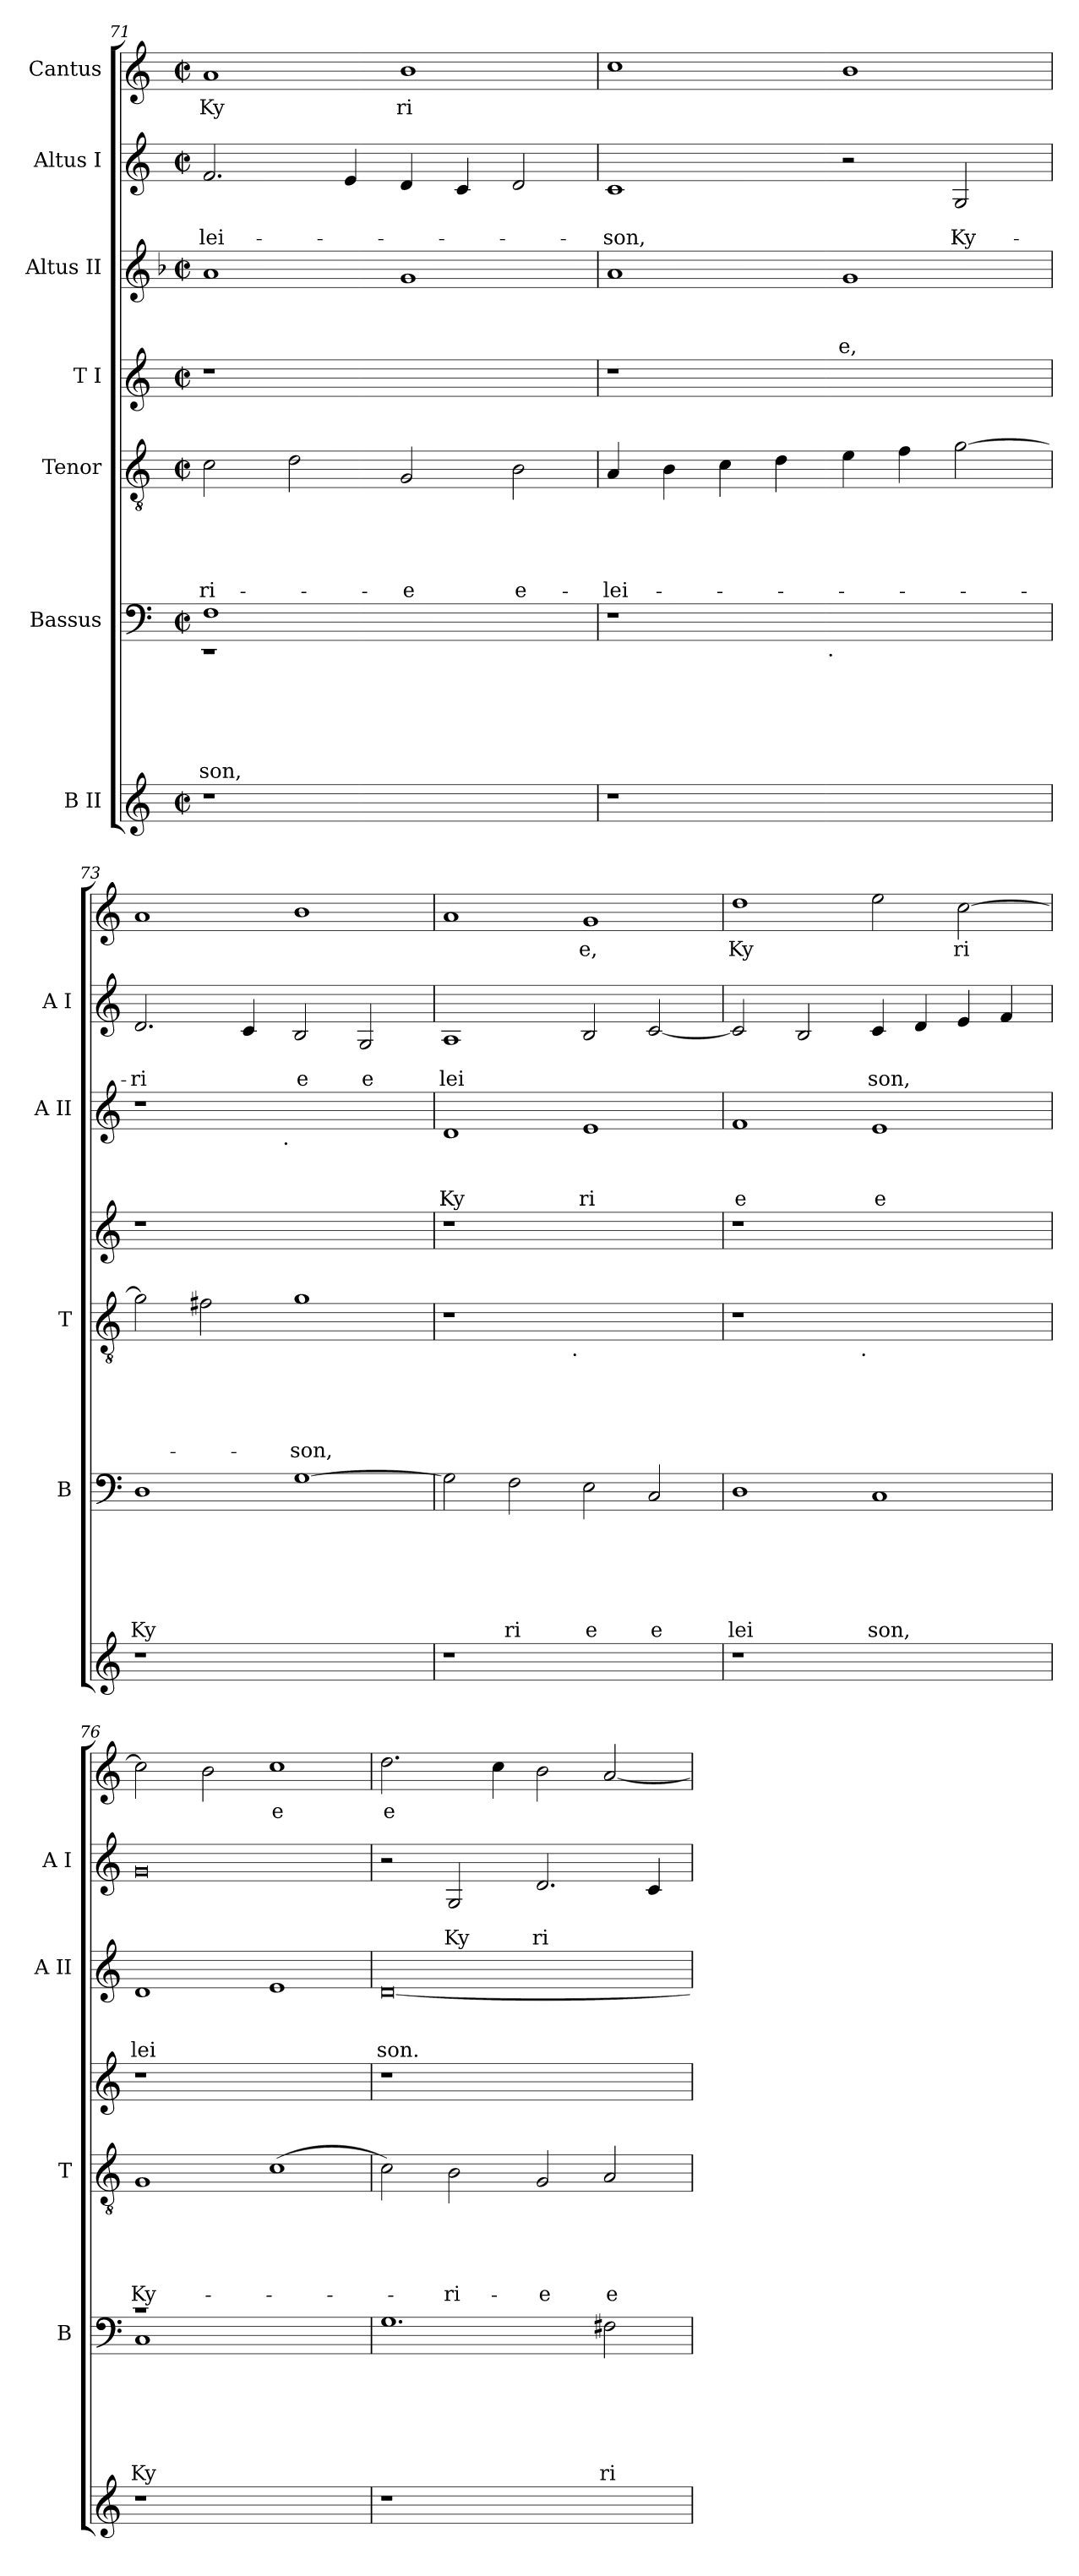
**kern	**kern	**text	**text	**text	**text	**text	**text	**kern	**text	**text	**text	**text	**text	**kern	**kern	**text	**text	**text	**kern	**text	**text	**kern	**text
*part7	*part6	*part6	*part6	*part6	*part6	*part6	*part6	*part5	*part5	*part5	*part5	*part5	*part5	*part4	*part3	*part3	*part3	*part3	*part2	*part2	*part2	*part1	*part1
*staff7	*staff6	*staff6	*staff6	*staff6	*staff6	*staff6	*staff6	*staff5	*staff5	*staff5	*staff5	*staff5	*staff5	*staff4	*staff3	*staff3	*staff3	*staff3	*staff2	*staff2	*staff2	*staff1	*staff1
*I"B II	*I"Bassus	*	*	*	*	*	*	*I"Tenor	*	*	*	*	*	*I"T I	*I"Altus II	*	*	*	*I"Altus I	*	*	*I"Cantus	*
*	*I'B	*	*	*	*	*	*	*I'T	*	*	*	*	*	*	*I'A II	*	*	*	*I'A I	*	*	*	*
*clefG2	*clefF4	*	*	*	*	*	*	*clefGv2	*	*	*	*	*	*clefG2	*clefG2	*	*	*	*clefG2	*	*	*clefG2	*
*k[]	*k[]	*	*	*	*	*	*	*k[]	*	*	*	*	*	*k[]	*k[b-]	*	*	*	*k[]	*	*	*k[]	*
*C:	*C:	*	*	*	*	*	*	*C:	*	*	*	*	*	*C:	*F:	*	*	*	*C:	*	*	*C:	*
*M2/2	*M2/2	*	*	*	*	*	*	*M2/2	*	*	*	*	*	*M2/2	*M2/2	*	*	*	*M2/2	*	*	*M2/2	*
*met(c|)	*met(c|)	*	*	*	*	*	*	*met(c|)	*	*	*	*	*	*met(c|)	*met(c|)	*	*	*	*met(c|)	*	*	*met(c|)	*
=71	=71	=71	=71	=71	=71	=71	=71	=71	=71	=71	=71	=71	=71	=71	=71	=71	=71	=71	=71	=71	=71	=71	=71
*	*^	*	*	*	*	*	*	*	*	*	*	*	*	*	*	*	*	*	*	*	*	*	*
!	!	!LO:N:vis=1	!	!	!	!	!	!LO:LY:b	!	!	!	!	!	!LO:LY:b	!	!	!	!	!	!	!	!LO:LY:b	!	!LO:LY:b
1r	1F	0rEE	.	.	.	.	.	-son,	2c\	.	.	.	.	-ri-	1r	1a	.	.	.	2.f/	.	lei-	1a	Ky
.	.	.	.	.	.	.	.	.	2d\	.	.	.	.	.	.	.	.	.	.	.	.	.	.	.
.	.	.	.	.	.	.	.	.	.	.	.	.	.	.	.	.	.	.	.	4e/	.	.	.	.
!	!	!	!	!	!	!	!	!	!	!	!	!	!	!LO:LY:b	!	!	!	!	!	!	!	!	!	!LO:LY:b
1ryy	1ryy	.	.	.	.	.	.	.	2G/	.	.	.	.	-e	1ryy	1g	.	.	.	4d/	.	.	1b	ri
.	.	.	.	.	.	.	.	.	.	.	.	.	.	.	.	.	.	.	.	4c/	.	.	.	.
!	!	!	!	!	!	!	!	!	!	!	!	!	!	!LO:LY:b	!	!	!	!	!	!	!	!	!	!
.	.	.	.	.	.	.	.	.	2B\	.	.	.	.	e-	.	.	.	.	.	2d/	.	.	.	.
=72	=72	=72	=72	=72	=72	=72	=72	=72	=72	=72	=72	=72	=72	=72	=72	=72	=72	=72	=72	=72	=72	=72	=72	=72
!	!	!	!	!	!	!	!	!	!	!	!	!	!	!LO:LY:b	!	!	!	!	!	!	!	!LO:LY:b	!	!
1r	1r	2ryy	.	.	.	.	.	.	4A/	.	.	.	.	-lei-	1r	1a	.	.	.	1c	.	-son,	1cc	.
.	.	.	.	.	.	.	.	.	4B\	.	.	.	.	.	.	.	.	.	.	.	.	.	.	.
.	.	4...ryy	.	.	.	.	.	.	4c\	.	.	.	.	.	.	.	.	.	.	.	.	.	.	.
.	.	.	.	.	.	.	.	.	4d\	.	.	.	.	.	.	.	.	.	.	.	.	.	.	.
!	!	!LO:TX:b:t=.	!	!	!	!	!	!	!	!	!	!	!	!	!	!	!	!	!	!	!	!	!	!
.	.	1ryy	.	.	.	.	.	.	.	.	.	.	.	.	.	.	.	.	.	.	.	.	.	.
!	!	!	!	!	!	!	!	!	!	!	!	!	!	!	!	!	!	!	!LO:LY:b	!	!	!	!	!
1ryy	1ryy	.	.	.	.	.	.	.	4e\	.	.	.	.	.	1ryy	1g	.	.	-e,	2r	.	.	1b	.
.	.	.	.	.	.	.	.	.	4f\	.	.	.	.	.	.	.	.	.	.	.	.	.	.	.
!	!	!	!	!	!	!	!	!	!	!	!	!	!	!	!	!	!	!	!	!	!	!LO:LY:b	!	!
.	.	.	.	.	.	.	.	.	[<2g\	.	.	.	.	.	.	.	.	.	.	2G/	.	Ky-	.	.
.	.	32ryy	.	.	.	.	.	.	.	.	.	.	.	.	.	.	.	.	.	.	.	.	.	.
*	*v	*v	*	*	*	*	*	*	*	*	*	*	*	*	*	*	*	*	*	*	*	*	*	*
!!LO:LB:g=z
=73	=73	=73	=73	=73	=73	=73	=73	=73	=73	=73	=73	=73	=73	=73	=73	=73	=73	=73	=73	=73	=73	=73	=73
*	*	*	*	*	*	*	*	*	*	*	*	*	*	*	*k[]	*	*	*	*	*	*	*	*
*	*	*	*	*	*	*	*	*	*	*	*	*	*	*	*C:	*	*	*	*	*	*	*	*
*	*^	*	*	*	*	*	*	*	*	*	*	*	*	*	*	*	*	*	*	*	*	*	*
!	!	!	!	!	!	!	!	!LO:LY:b	!	!	!	!	!	!	!	!	!	!	!	!	!	!LO:LY:b	!	!
*	*v	*v	*	*	*	*	*	*	*	*	*	*	*	*	*	*^	*	*	*	*	*	*	*	*
1r	1D	.	.	.	.	.	Ky	2g\]	.	.	.	.	.	1r	1r	2ryy	.	.	.	2.d/	.	-ri	1a	.
.	.	.	.	.	.	.	.	2f#\	.	.	.	.	.	.	.	4...ryy	.	.	.	.	.	.	.	.
.	.	.	.	.	.	.	.	.	.	.	.	.	.	.	.	.	.	.	.	4c/	.	.	.	.
!	!	!	!	!	!	!	!	!	!	!	!	!	!	!	!	!LO:TX:b:t=.	!	!	!	!	!	!	!	!
.	.	.	.	.	.	.	.	.	.	.	.	.	.	.	.	1ryy	.	.	.	.	.	.	.	.
!	!	!	!	!	!	!	!	!	!	!	!	!	!LO:LY:b	!	!	!	!	!	!	!	!	!LO:LY:b	!	!
1ryy	[>1G	.	.	.	.	.	.	1g	.	.	.	.	-son,	1ryy	1ryy	.	.	.	.	2B/	.	e	1b	.
!	!	!	!	!	!	!	!	!	!	!	!	!	!	!	!	!	!	!	!	!	!	!LO:LY:b	!	!
.	.	.	.	.	.	.	.	.	.	.	.	.	.	.	.	.	.	.	.	2G/	.	e	.	.
.	.	.	.	.	.	.	.	.	.	.	.	.	.	.	.	32ryy	.	.	.	.	.	.	.	.
=74	=74	=74	=74	=74	=74	=74	=74	=74	=74	=74	=74	=74	=74	=74	=74	=74	=74	=74	=74	=74	=74	=74	=74	=74
!	!	!	!	!	!	!	!	!	!	!	!	!	!	!	!	!	!	!	!LO:LY:b	!	!	!LO:LY:b	!	!
*	*	*	*	*	*	*	*	*^	*	*	*	*	*	*	*v	*v	*	*	*	*	*	*	*	*
1r	2G\]	.	.	.	.	.	.	1r	2ryy	.	.	.	.	.	1r	1d	.	.	Ky	1A	.	lei	1a	.
!	!	!	!	!	!	!	!LO:LY:b	!	!	!	!	!	!	!	!	!	!	!	!	!	!	!	!	!
.	2F\	.	.	.	.	.	ri	.	4...ryy	.	.	.	.	.	.	.	.	.	.	.	.	.	.	.
!	!	!	!	!	!	!	!	!	!LO:TX:b:t=.	!	!	!	!	!	!	!	!	!	!	!	!	!	!	!
.	.	.	.	.	.	.	.	.	1ryy	.	.	.	.	.	.	.	.	.	.	.	.	.	.	.
!	!	!	!	!	!	!	!LO:LY:b	!	!	!	!	!	!	!	!	!	!	!	!LO:LY:b	!	!	!	!	!LO:LY:b
1ryy	2E\	.	.	.	.	.	e	1ryy	.	.	.	.	.	.	1ryy	1e	.	.	ri	2B/	.	.	1g	e,
!	!	!	!	!	!	!	!LO:LY:b	!	!	!	!	!	!	!	!	!	!	!	!	!	!	!	!	!
.	2C/	.	.	.	.	.	e	.	.	.	.	.	.	.	.	.	.	.	.	[<2c/	.	.	.	.
.	.	.	.	.	.	.	.	.	32ryy	.	.	.	.	.	.	.	.	.	.	.	.	.	.	.
=75	=75	=75	=75	=75	=75	=75	=75	=75	=75	=75	=75	=75	=75	=75	=75	=75	=75	=75	=75	=75	=75	=75	=75	=75
!	!	!	!	!	!	!	!LO:LY:b	!	!	!	!	!	!	!	!	!	!	!	!LO:LY:b	!	!	!	!	!LO:LY:b
1r	1D	.	.	.	.	.	lei	1r	2ryy	.	.	.	.	.	1r	1f	.	.	e	2c/]	.	.	1dd	Ky
.	.	.	.	.	.	.	.	.	4...ryy	.	.	.	.	.	.	.	.	.	.	2B/	.	.	.	.
!	!	!	!	!	!	!	!	!	!LO:TX:b:t=.	!	!	!	!	!	!	!	!	!	!	!	!	!	!	!
.	.	.	.	.	.	.	.	.	1ryy	.	.	.	.	.	.	.	.	.	.	.	.	.	.	.
!	!	!	!	!	!	!	!LO:LY:b	!	!	!	!	!	!	!	!	!	!	!	!LO:LY:b	!	!	!LO:LY:b	!	!
1ryy	1C	.	.	.	.	.	son,	1ryy	.	.	.	.	.	.	1ryy	1e	.	.	e	4c/	.	son,	2ee\	.
.	.	.	.	.	.	.	.	.	.	.	.	.	.	.	.	.	.	.	.	4d/	.	.	.	.
!	!	!	!	!	!	!	!	!	!	!	!	!	!	!	!	!	!	!	!	!	!	!	!	!LO:LY:b
.	.	.	.	.	.	.	.	.	.	.	.	.	.	.	.	.	.	.	.	4e/	.	.	[>2cc\	ri
.	.	.	.	.	.	.	.	.	.	.	.	.	.	.	.	.	.	.	.	4f/	.	.	.	.
.	.	.	.	.	.	.	.	.	32ryy	.	.	.	.	.	.	.	.	.	.	.	.	.	.	.
=76	=76	=76	=76	=76	=76	=76	=76	=76	=76	=76	=76	=76	=76	=76	=76	=76	=76	=76	=76	=76	=76	=76	=76	=76
*	*^	*	*	*	*	*	*	*	*	*	*	*	*	*	*	*	*	*	*	*	*	*	*	*
!	!	!	!	!	!	!	!	!LO:LY:b	!	!	!	!	!	!	!LO:LY:b	!	!	!	!	!LO:LY:b	!	!	!	!	!
*	*	*	*	*	*	*	*	*	*v	*v	*	*	*	*	*	*	*	*	*	*	*	*	*	*	*
1r	1rc	1C	.	.	.	.	.	Ky	1G	.	.	.	.	Ky-	1r	1d	.	.	lei	0g	.	.	2cc\]	.
.	.	.	.	.	.	.	.	.	.	.	.	.	.	.	.	.	.	.	.	.	.	.	2b\	.
!	!	!	!	!	!	!	!	!	!	!	!	!	!	!	!	!	!	!	!	!	!	!	!	!LO:LY:b
1ryy	1ryy	1ryy	.	.	.	.	.	.	(>1c	.	.	.	.	.	1ryy	1e	.	.	.	.	.	.	1cc	e
=77	=77	=77	=77	=77	=77	=77	=77	=77	=77	=77	=77	=77	=77	=77	=77	=77	=77	=77	=77	=77	=77	=77	=77	=77
!	!	!	!	!	!	!	!	!	!	!	!	!	!	!	!	!	!	!	!LO:LY:b	!	!	!	!	!LO:LY:b
*	*v	*v	*	*	*	*	*	*	*	*	*	*	*	*	*	*	*	*	*	*	*	*	*	*
1r	1.G	.	.	.	.	.	.	2c\)	.	.	.	.	.	1r	[<0d	.	.	son.	2r	.	.	2.dd\	e
!	!	!	!	!	!	!	!	!	!	!	!	!	!LO:LY:b	!	!	!	!	!	!	!	!LO:LY:b	!	!
.	.	.	.	.	.	.	.	2B\	.	.	.	.	-ri-	.	.	.	.	.	2G/	.	Ky	.	.
.	.	.	.	.	.	.	.	.	.	.	.	.	.	.	.	.	.	.	.	.	.	4cc\	.
!	!	!	!	!	!	!	!	!	!	!	!	!	!LO:LY:b	!	!	!	!	!	!	!	!LO:LY:b	!	!
1ryy	.	.	.	.	.	.	.	2G/	.	.	.	.	-e	1ryy	.	.	.	.	2.d/	.	ri	2b\	.
!	!	!	!	!	!	!	!LO:LY:b	!	!	!	!	!	!LO:LY:b	!	!	!	!	!	!	!	!	!	!
.	2F#\	.	.	.	.	.	ri	2A/	.	.	.	.	e-	.	.	.	.	.	.	.	.	[<2a/	.
.	.	.	.	.	.	.	.	.	.	.	.	.	.	.	.	.	.	.	4c/	.	.	.	.
=	=	=	=	=	=	=	=	=	=	=	=	=	=	=	=	=	=	=	=	=	=	=	=
*-	*-	*-	*-	*-	*-	*-	*-	*-	*-	*-	*-	*-	*-	*-	*-	*-	*-	*-	*-	*-	*-	*-	*-
